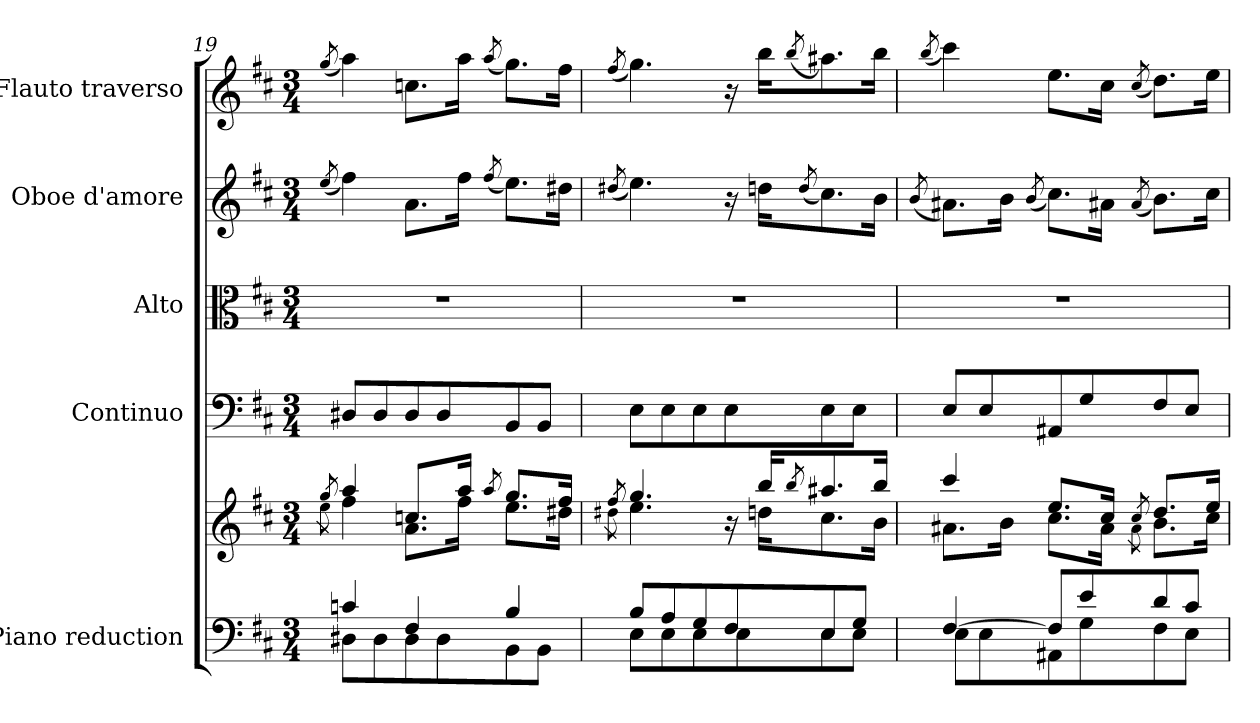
**kern	**kern	**kern	**kern	**kern	**kern
*part5	*part5	*part4	*part3	*part2	*part1
*staff6	*staff5	*staff4	*staff3	*staff2	*staff1
*I"Piano reduction	*	*I"Continuo	*I"Alto	*I"Oboe d'amore	*I"Flauto traverso
*I'Pno	*	*	*	*I'Ob	*I'Fl
*clefF4	*clefG2	*clefF4	*clefC3	*clefG2	*clefG2
*k[f#c#]	*k[f#c#]	*k[f#c#]	*k[f#c#]	*k[f#c#]	*k[f#c#]
*M3/4	*M3/4	*M3/4	*M3/4	*M3/4	*M3/4
=19	=19	=19	=19	=19	=19
*	*^	*	*	*	*
.	8qgg/	8qee\	.	.	(<8qee/	(<8qgg/
*^	*	*	*	*	*	*
4cn/	8D#X\L	4aa/	4ff#\	8D#X/L	2.r	4ff#\)	4aa\)
.	8D#\	.	.	8D#/	.	.	.
4F#/	8D#\	8.ccn/L	8.a\L	8D#/	.	8.a\L	8.ccn\L
.	8D#\	.	.	8D#/	.	.	.
.	.	16aa/Jk	16ff#\Jk	.	.	16ff#\Jk	16aa\Jk
.	.	8qaa/	.	.	.	(<8qff#/	(<8qaa/
4B/	8BB\	8.gg/L	8.ee\L	8BB/	.	8.ee\L)	8.gg\L)
.	8BB\J	.	.	8BB/J	.	.	.
.	.	16ff#/Jk	16dd#X\Jk	.	.	16dd#X\Jk	16ff#\Jk
!!LO:PB:g=z
=20	=20	=20	=20	=20	=20	=20	=20
.	.	8qff#/	8qdd#X\	.	.	(<8qdd#X/	(<8qff#/
8B/L	8E\L	4.gg/	4.ee\	8E\L	2.r	4.ee\)	4.gg\)
8A/	8E\	.	.	8E\	.	.	.
8G/	8E\	.	.	8E\	.	.	.
8F#/	8E\	16r	16ryy	8E\	.	16r	16r
.	.	16bb/KL	16ddn\KL	.	.	16ddn\KL	16bb\KL
.	.	8qbb/	.	.	.	(<8qdd/	(<8qbb/
8E/	8E\	8.aa#X/	8.cc#\	8E\	.	8.cc#\)	8.aa#X\)
8G/J	8E\J	.	.	8E\J	.	.	.
.	.	16bb/Jk	16b\Jk	.	.	16b\Jk	16bb\Jk
=21	=21	=21	=21	=21	=21	=21	=21
.	.	.	.	.	.	(<8qb/	(<8qbb/
[4F#/	8E\L	4ccc#/	8.a#X\L	8E/L	2.r	8.a#X\L)	4ccc#\)
.	8E\	.	.	8E/	.	.	.
.	.	.	16b\Jk	.	.	16b\Jk	.
.	.	.	.	.	.	(<8qb/	.
8F#/L]	8AA#X\	8.ee/L	8.cc#\L	8AA#X/	.	8.cc#\L)	8.ee\L
8e/	8G\	.	.	8G/	.	.	.
.	.	16cc#/Jk	16a#\Jk	.	.	16a#X\Jk	16cc#\Jk
.	.	8qcc#/	8qa#\	.	.	(<8qa#/	(<8qcc#/
8d/	8F#\	8.dd/L	8.b\L	8F#/	.	8.b\L)	8.dd\L)
8c#/J	8E\J	.	.	8E/J	.	.	.
.	.	16ee/Jk	16cc#\Jk	.	.	16cc#\Jk	16ee\Jk
*v	*v	*	*	*	*	*	*
*	*v	*v	*	*	*	*
=	=	=	=	=	=
*-	*-	*-	*-	*-	*-
